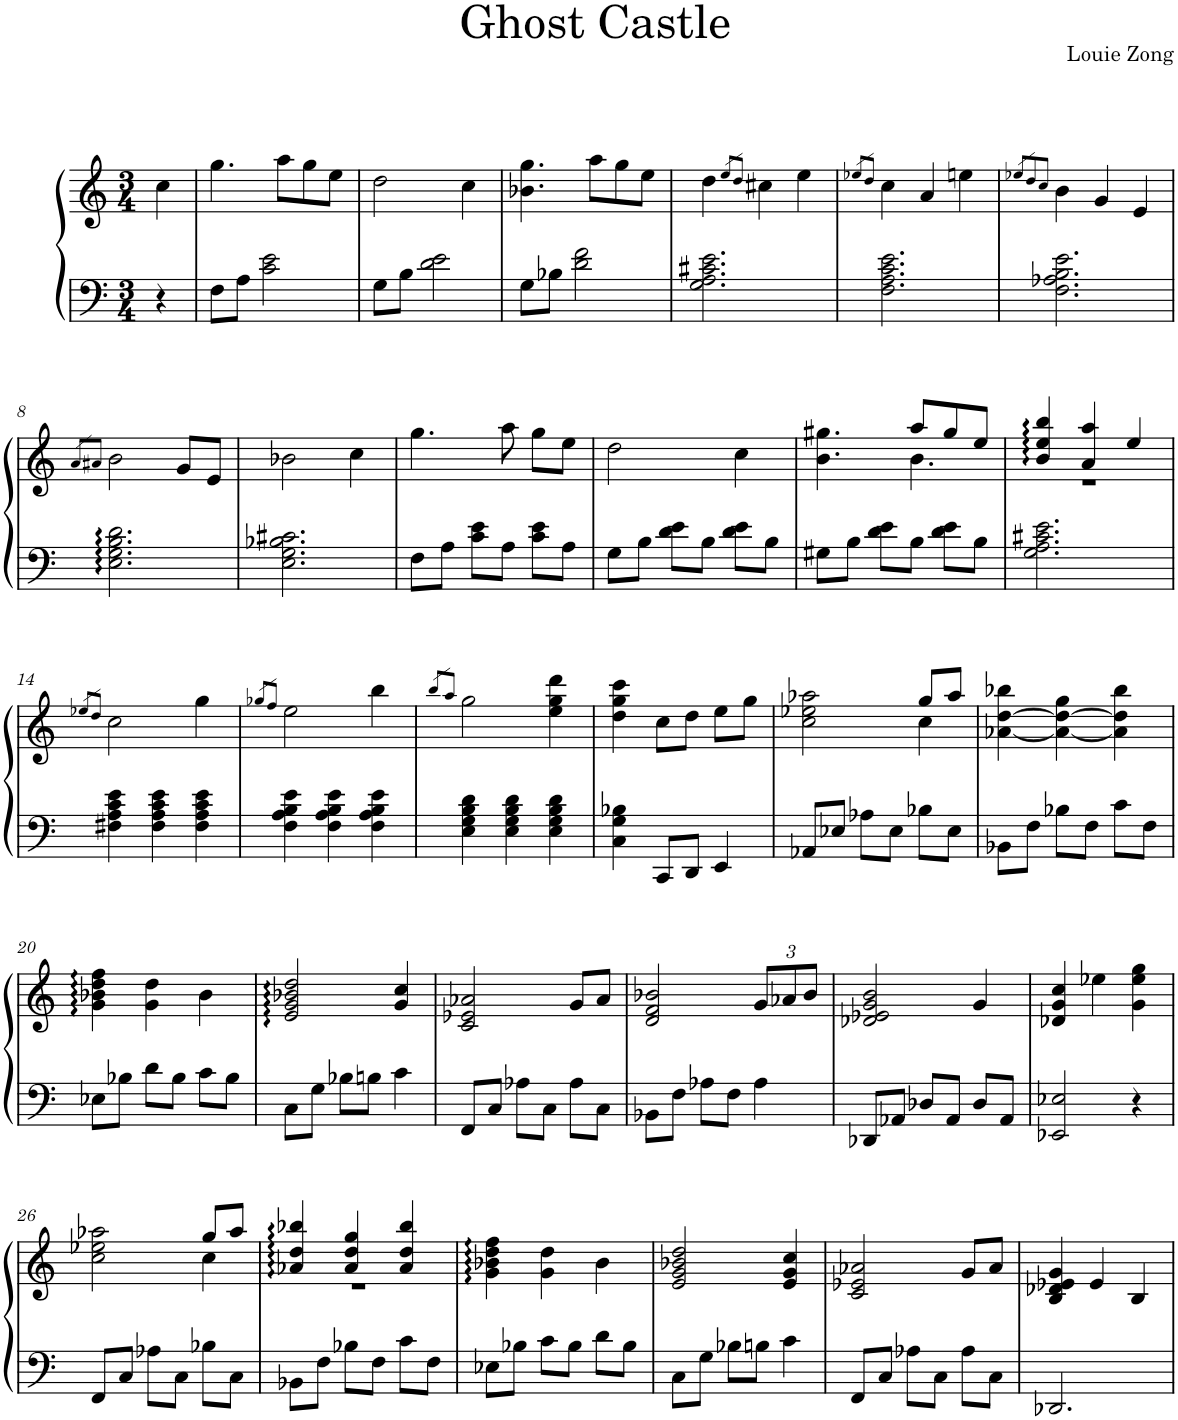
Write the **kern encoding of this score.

**kern	**kern
*part1	*part1
*staff2	*staff1
*I"Piano	*
*I'Pno.	*
*clefF4	*clefG2
*k[]	*k[]
*M3/4	*M3/4
=1	=1
4r	4cc\
=2	=2
8F\L	4.gg\
8A\J	.
2c\ 2e\	.
.	8aa\L
.	8gg\
.	8ee\J
=3	=3
8G\L	2dd\
8B\J	.
2d\ 2e\	.
.	4cc\
=4	=4
8G\L	4.b-X\ 4.gg\
8B-X\J	.
2d\ 2f\	.
.	8aa\L
.	8gg\
.	8ee\J
=5	=5
2.G\ 2.A\ 2.c#X\ 2.e\	4dd\
.	8qee/L
.	8qdd/J
.	4cc#X\
.	4ee\
=6	=6
.	8qee-X/L
.	8qdd/J
2.F\ 2.A\ 2.c\ 2.e\	4cc\
.	4a/
.	4een\
=7	=7
.	8qee-X/L
.	8qdd/
.	8qcc/J
2.F\ 2.A-X\ 2.B\ 2.e\	4b\
.	4g/
.	4e/
!!LO:LB:g=z
=8	=8
.	8qa/L
.	8qa#X/J
2.E\:: 2.G\:: 2.B\:: 2.d\::	2b\
.	8g/L
.	8e/J
=9	=9
2.E\ 2.G\ 2.B-X\ 2.c#X\	2b-X\
.	4cc\
=10	=10
8F\L	4.gg\
8A\J	.
8c\ 8e\L	.
8A\J	8aa\
8c\ 8e\L	8gg\L
8A\J	8ee\J
=11	=11
8G\L	2dd\
8B\J	.
8d\ 8e\L	.
8B\J	.
8d\ 8e\L	4cc\
8B\J	.
=12	=12
*	*^
8G#X\L	4.b\ 4.gg#X\	4.ryy
8B\J	.	.
8d\ 8e\L	.	.
8B\J	8aa/L	4.b\
8d\ 8e\L	8gg#/	.
8B\J	8ee/J	.
=13	=13	=13
2.G\ 2.A\ 2.c#X\ 2.e\	4b/:: 4ee/:: 4bb/::	2.r
.	4a/ 4aa/	.
.	4ee/	.
*	*v	*v
!!LO:LB:g=z
=14	=14
.	8qee-X/L
.	8qdd/J
4F#X\ 4A\ 4c\ 4e\	2cc\
4F#\ 4A\ 4c\ 4e\	.
4F#\ 4A\ 4c\ 4e\	4gg\
=15	=15
.	8qgg-X/L
.	8qff/J
4F\ 4A\ 4B\ 4e\	2ee\
4F\ 4A\ 4B\ 4e\	.
4F\ 4A\ 4B\ 4e\	4bb\
=16	=16
.	8qbb/L
.	8qaa/J
4E\ 4G\ 4B\ 4d\	2gg\
4E\ 4G\ 4B\ 4d\	.
4E\ 4G\ 4B\ 4d\	4ee\ 4gg\ 4ddd\
=17	=17
4C\ 4G\ 4B-X\	4dd\ 4gg\ 4ccc\
8CC/L	8cc\L
8DD/J	8dd\J
4EE/	8ee\L
.	8gg\J
=18	=18
*	*^
8AA-X/L	2cc\ 2ee-X\ 2aa-X\	2ryy
8E-X/J	.	.
8A-X\L	.	.
8E-\J	.	.
8B-X\L	8gg/L	4cc\
8E-\J	8aa-/J	.
*	*v	*v
=19	=19
8BB-X\L	[4a-X\ [4dd\ 4bb-X\
8F\J	.
8B-X\L	4a-\_ 4dd\_ 4gg\
8F\J	.
8c\L	4a-\] 4dd\] 4bb-\
8F\J	.
!!LO:LB:g=z
=20	=20
8E-X\L	4g\:: 4b-X\:: 4dd\:: 4ff\::
8B-X\J	.
8d\L	4g\ 4dd\
8B-\J	.
8c\L	4b-\
8B-\J	.
=21	=21
8C\L	2e/:: 2g/:: 2b-X/:: 2dd/::
8G\J	.
8B-X\L	.
8Bn\J	.
4c\	4g/ 4cc/
=22	=22
8FF/L	2c/ 2e-X/ 2a-X/
8C/J	.
8A-X\L	.
8C\J	.
8A-\L	8g/L
8C\J	8a-/J
=23	=23
8BB-X\L	2d/ 2f/ 2b-X/
8F\J	.
8A-X\L	.
8F\J	.
*	*Xbrackettup
4A-\	12g/L
.	12a-X/
.	12b-/J
=24	=24
8DD-X/L	2d-X/ 2e-X/ 2g/ 2b/
8AA-X/J	.
8D-X/L	.
8AA-/J	.
8D-/L	4g/
8AA-/J	.
=25	=25
2EE-X/ 2E-X/	4d-X/ 4g/ 4cc/
.	4ee-X\
4r	4g\ 4ee-\ 4gg\
!!LO:LB:g=z
=26	=26
*	*^
8FF/L	2cc\ 2ee-X\ 2aa-X\	2ryy
8C/J	.	.
8A-X\L	.	.
8C\J	.	.
8B-X\L	8gg/L	4cc\
8C\J	8aa-/J	.
=27	=27	=27
8BB-X\L	4a-X/:: 4dd/:: 4bb-X/::	2.r
8F\J	.	.
8B-X\L	4a-/ 4dd/ 4gg/	.
8F\J	.	.
8c\L	4a-/ 4dd/ 4bb-/	.
8F\J	.	.
*	*v	*v
=28	=28
8E-X\L	4g\:: 4b-X\:: 4dd\:: 4ff\::
8B-X\J	.
8c\L	4g\ 4dd\
8B-\J	.
8d\L	4b-\
8B-\J	.
=29	=29
8C\L	2e/ 2g/ 2b-X/ 2dd/
8G\J	.
8B-X\L	.
8Bn\J	.
4c\	4e/ 4g/ 4cc/
=30	=30
8FF/L	2c/ 2e-X/ 2a-X/
8C/J	.
8A-X\L	.
8C\J	.
8A-\L	8g/L
8C\J	8a-/J
=31	=31
2.DD-X/	4B/ 4d-X/ 4e-X/ 4g/
.	4e-/
.	4B/
=	=
*-	*-
